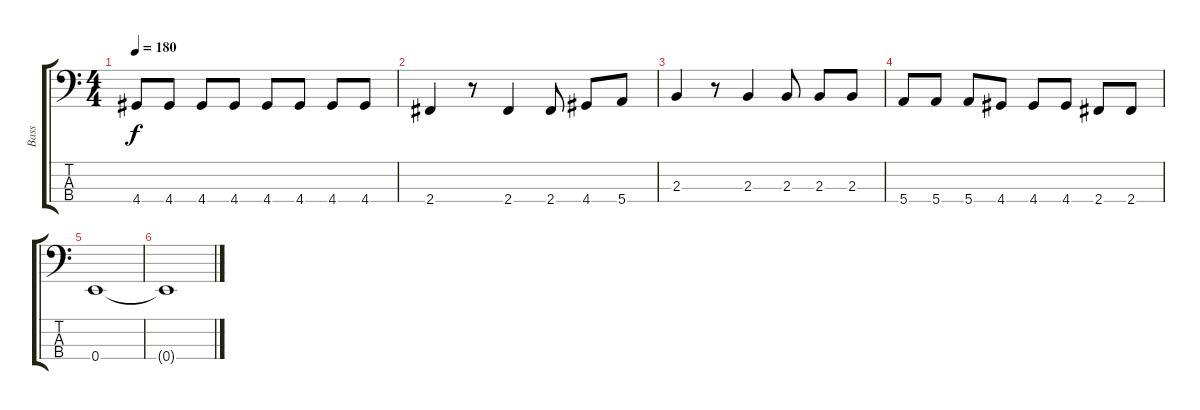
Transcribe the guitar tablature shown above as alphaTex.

\track ("Bass" "Bass") {instrument electricbasspick}
\staff {score tabs}
\tuning (G2 D2 A1 E1) {hide}
\ts (4 4)
\tempo 180
\clef f4
\ks c
4.4.8{dy f} 4.4.8 4.4.8 4.4.8 4.4.8 4.4.8 4.4.8 4.4.8 |
2.4.4 r.8 2.4.4 2.4.8 4.4.8 5.4.8 |
2.3.4 r.8 2.3.4 2.3.8 2.3.8 2.3.8 |
5.4.8 5.4.8 5.4.8 4.4.8 4.4.8 4.4.8 2.4.8 2.4.8 |
0.4.1 |
0.4{t}.1
